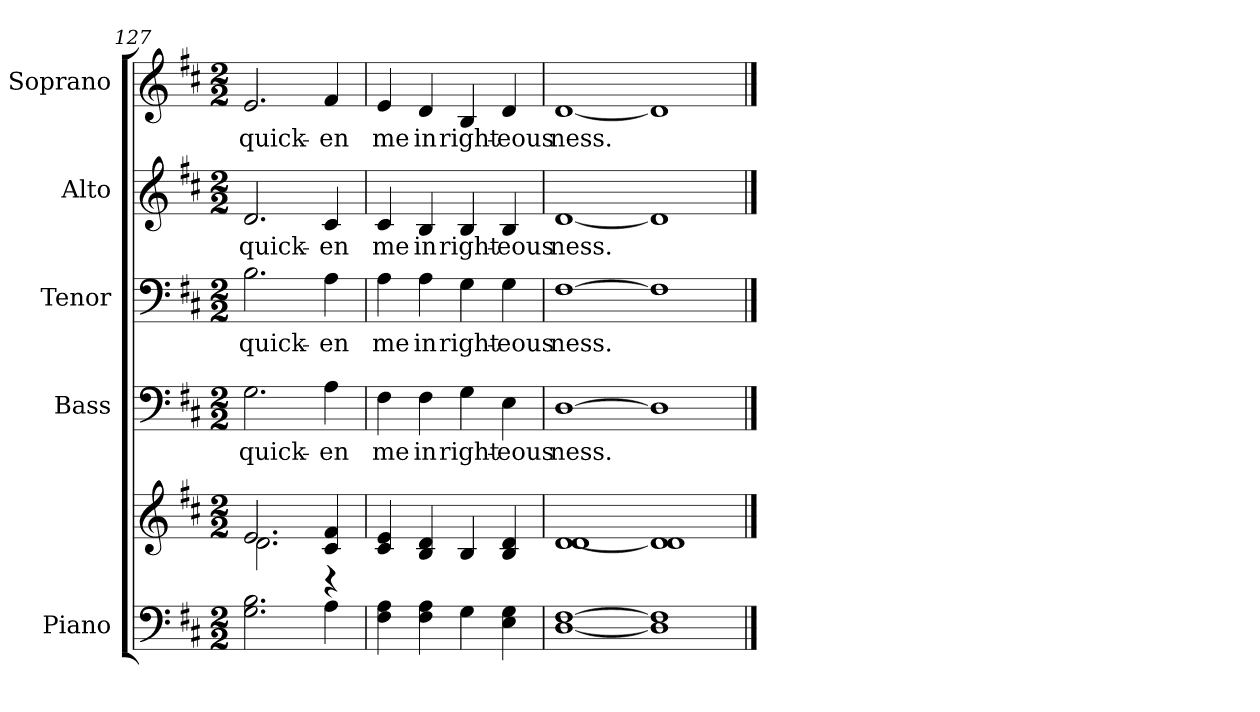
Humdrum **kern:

**kern	**kern	**kern	**text	**kern	**text	**kern	**text	**kern	**text
*part5	*part5	*part4	*part4	*part3	*part3	*part2	*part2	*part1	*part1
*staff6	*staff5	*staff4	*staff4	*staff3	*staff3	*staff2	*staff2	*staff1	*staff1
*I"Piano	*	*I"Bass	*	*I"Tenor	*	*I"Alto	*	*I"Soprano	*
*I'Pno.	*	*I'B.	*	*I'T.	*	*I'A.	*	*I'S.	*
!!LO:PB:g=z
*clefF4	*clefG2	*clefF4	*	*clefF4	*	*clefG2	*	*clefG2	*
*k[f#c#]	*k[f#c#]	*k[f#c#]	*	*k[f#c#]	*	*k[f#c#]	*	*k[f#c#]	*
*D:	*D:	*D:	*	*D:	*	*D:	*	*D:	*
*M2/2	*M2/2	*M2/2	*	*M2/2	*	*M2/2	*	*M2/2	*
=127	=127	=127	=127	=127	=127	=127	=127	=127	=127
*	*^	*	*	*	*	*	*	*	*
!	!	!	!	!LO:LY:b:color=#000000	!	!	!	!	!	!
!	!	!	!	!	!	!LO:LY:b:color=#000000	!	!	!	!
!	!	!	!	!	!	!	!	!LO:LY:b:color=#000000	!	!
!	!	!	!	!	!	!	!	!	!	!LO:LY:b:color=#000000
2.Gi\ 2.Bi	2.ei/	2.di\	2.Gi\	quick-	2.Bi\	quick-	2.di/	quick-	2.ei/	quick-
!	!	!	!	!LO:LY:b:color=#000000	!	!	!	!	!	!
!	!	!	!	!	!	!LO:LY:b:color=#000000	!	!	!	!
!	!	!	!	!	!	!	!	!LO:LY:b:color=#000000	!	!
!	!	!	!	!	!	!	!	!	!	!LO:LY:b:color=#000000
4Ai\	4c#i/ 4f#i	4r	4Ai\	-en	4Ai\	-en	4c#i/	-en	4f#i/	-en
*	*v	*v	*	*	*	*	*	*	*	*
=128	=128	=128	=128	=128	=128	=128	=128	=128	=128
*	*^	*	*	*	*	*	*	*	*
!	!	!	!	!LO:LY:b:color=#000000	!	!	!	!	!	!
*	*v	*v	*	*	*	*	*	*	*	*
*	*^	*	*	*	*	*	*	*	*
!	!	!	!	!	!	!LO:LY:b:color=#000000	!	!	!	!
*	*v	*v	*	*	*	*	*	*	*	*
*	*^	*	*	*	*	*	*	*	*
!	!	!	!	!	!	!	!	!LO:LY:b:color=#000000	!	!
*	*v	*v	*	*	*	*	*	*	*	*
*	*^	*	*	*	*	*	*	*	*
!	!	!	!	!	!	!	!	!	!	!LO:LY:b:color=#000000
*	*v	*v	*	*	*	*	*	*	*	*
4F#i\ 4Ai	4c#i/ 4ei	4F#i\	me	4Ai\	me	4c#i/	me	4ei/	me
!	!	!	!LO:LY:b:color=#000000	!	!	!	!	!	!
!	!	!	!	!	!LO:LY:b:color=#000000	!	!	!	!
!	!	!	!	!	!	!	!LO:LY:b:color=#000000	!	!
!	!	!	!	!	!	!	!	!	!LO:LY:b:color=#000000
4F#i\ 4Ai	4Bi/ 4di	4F#i\	in	4Ai\	in	4Bi/	in	4di/	in
!	!	!	!LO:LY:b:color=#000000	!	!	!	!	!	!
!	!	!	!	!	!LO:LY:b:color=#000000	!	!	!	!
!	!	!	!	!	!	!	!LO:LY:b:color=#000000	!	!
!	!	!	!	!	!	!	!	!	!LO:LY:b:color=#000000
4Gi\	4Bi/	4Gi\	right-	4Gi\	right-	4Bi/	right-	4Bi/	right-
!	!	!	!LO:LY:b:color=#000000	!	!	!	!	!	!
!	!	!	!	!	!LO:LY:b:color=#000000	!	!	!	!
!	!	!	!	!	!	!	!LO:LY:b:color=#000000	!	!
!	!	!	!	!	!	!	!	!	!LO:LY:b:color=#000000
4Ei\ 4Gi	4Bi/ 4di	4Ei\	-eous	4Gi\	-eous	4Bi/	-eous	4di/	-eous
=129	=129	=129	=129	=129	=129	=129	=129	=129	=129
!	!	!	!LO:LY:b:color=#000000	!	!	!	!	!	!
!	!	!	!	!	!LO:LY:b:color=#000000	!	!	!	!
!	!	!	!	!	!	!	!LO:LY:b:color=#000000	!	!
!	!	!	!	!	!	!	!	!	!LO:LY:b:color=#000000
[<1Di [>1F#i	[<1di 1di	[>1Di	ness.	[>1F#i	ness.	[<1di	ness.	[<1di	ness.
1Di] 1F#i]	1di] 1di	1Di]	.	1F#i]	.	1di]	.	1di]	.
==	==	==	==	==	==	==	==	==	==
*-	*-	*-	*-	*-	*-	*-	*-	*-	*-
